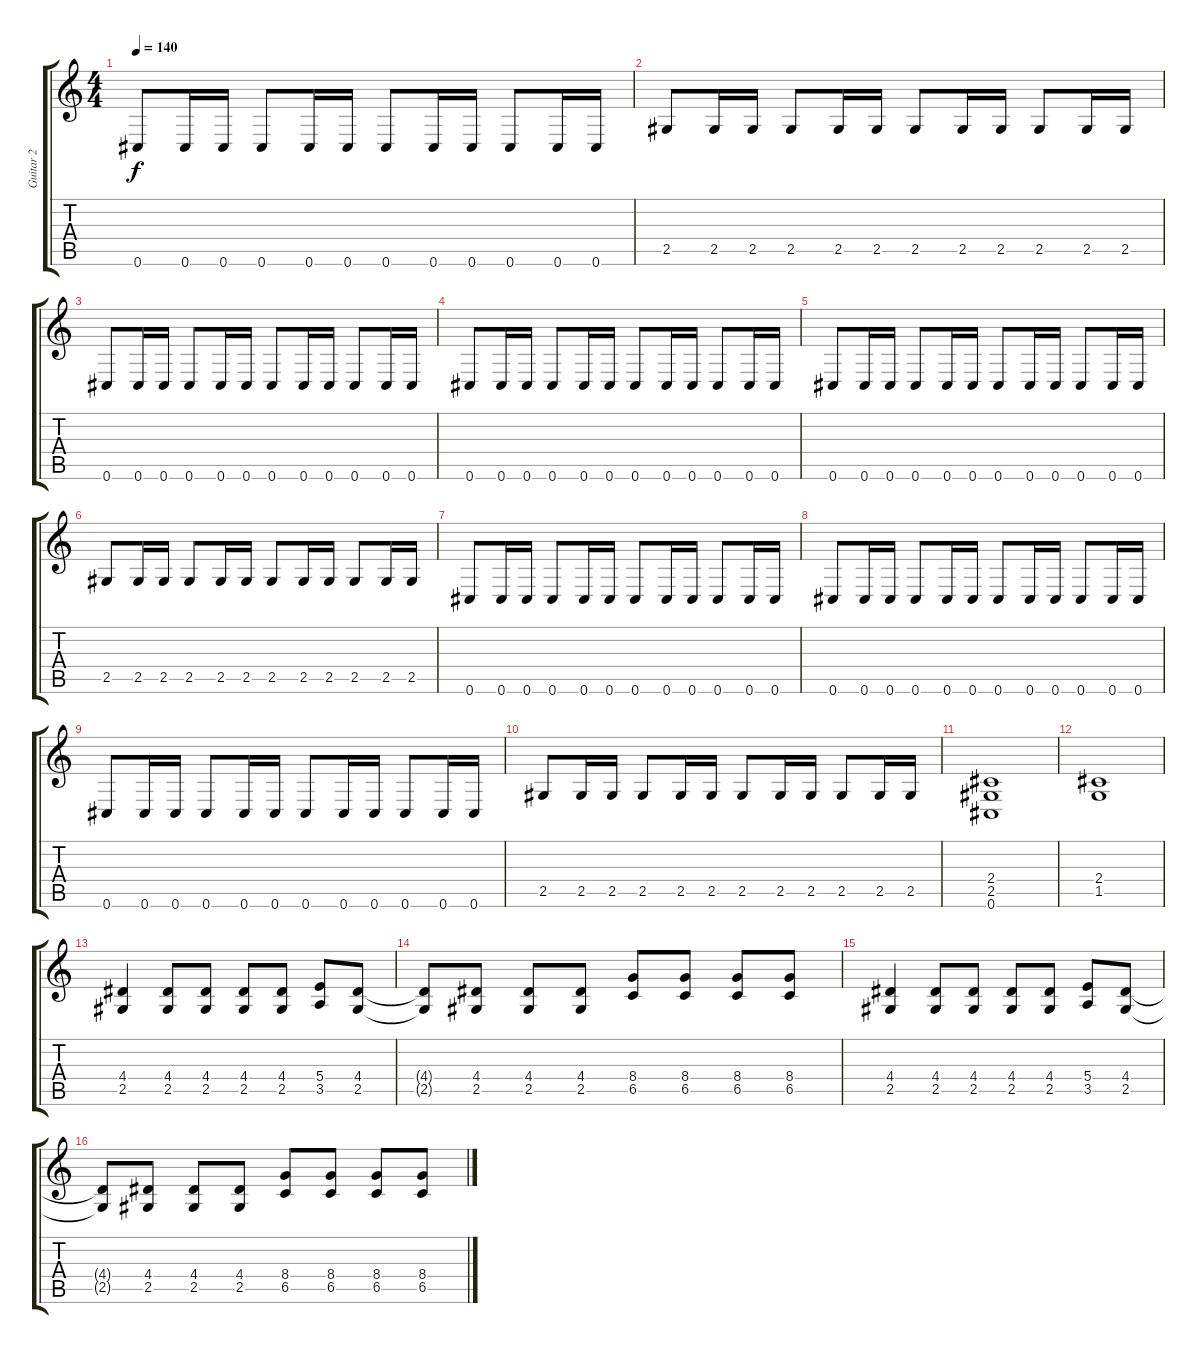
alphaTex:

\track ("Guitar 2" "Guitar 2") {instrument distortionguitar}
\staff {score tabs}
\tuning (Db4 Ab3 E3 B2 Gb2 Db2) {hide}
\ts (4 4)
\tempo 140
\clef g2
\ks c
0.6.8{dy f} 0.6.16 0.6.16 0.6.8 0.6.16 0.6.16 0.6.8 0.6.16 0.6.16 0.6.8 0.6.16 0.6.16 |
2.5.8 2.5.16 2.5.16 2.5.8 2.5.16 2.5.16 2.5.8 2.5.16 2.5.16 2.5.8 2.5.16 2.5.16 |
0.6.8 0.6.16 0.6.16 0.6.8 0.6.16 0.6.16 0.6.8 0.6.16 0.6.16 0.6.8 0.6.16 0.6.16 |
0.6.8 0.6.16 0.6.16 0.6.8 0.6.16 0.6.16 0.6.8 0.6.16 0.6.16 0.6.8 0.6.16 0.6.16 |
0.6.8 0.6.16 0.6.16 0.6.8 0.6.16 0.6.16 0.6.8 0.6.16 0.6.16 0.6.8 0.6.16 0.6.16 |
2.5.8 2.5.16 2.5.16 2.5.8 2.5.16 2.5.16 2.5.8 2.5.16 2.5.16 2.5.8 2.5.16 2.5.16 |
0.6.8 0.6.16 0.6.16 0.6.8 0.6.16 0.6.16 0.6.8 0.6.16 0.6.16 0.6.8 0.6.16 0.6.16 |
0.6.8 0.6.16 0.6.16 0.6.8 0.6.16 0.6.16 0.6.8 0.6.16 0.6.16 0.6.8 0.6.16 0.6.16 |
0.6.8 0.6.16 0.6.16 0.6.8 0.6.16 0.6.16 0.6.8 0.6.16 0.6.16 0.6.8 0.6.16 0.6.16 |
2.5.8 2.5.16 2.5.16 2.5.8 2.5.16 2.5.16 2.5.8 2.5.16 2.5.16 2.5.8 2.5.16 2.5.16 |
(2.4 2.5 0.6).1 |
(2.4 1.5).1 |
(4.4 2.5).4 (4.4 2.5).8 (4.4 2.5).8 (4.4 2.5).8 (4.4 2.5).8 (5.4 3.5).8 (4.4 2.5).8 |
(4.4{t} 2.5{t}).8 (4.4 2.5).8 (4.4 2.5).8 (4.4 2.5).8 (8.4 6.5).8 (8.4 6.5).8 (8.4 6.5).8 (8.4 6.5).8 |
(4.4 2.5).4 (4.4 2.5).8 (4.4 2.5).8 (4.4 2.5).8 (4.4 2.5).8 (5.4 3.5).8 (4.4 2.5).8 |
(4.4{t} 2.5{t}).8 (4.4 2.5).8 (4.4 2.5).8 (4.4 2.5).8 (8.4 6.5).8 (8.4 6.5).8 (8.4 6.5).8 (8.4 6.5).8
